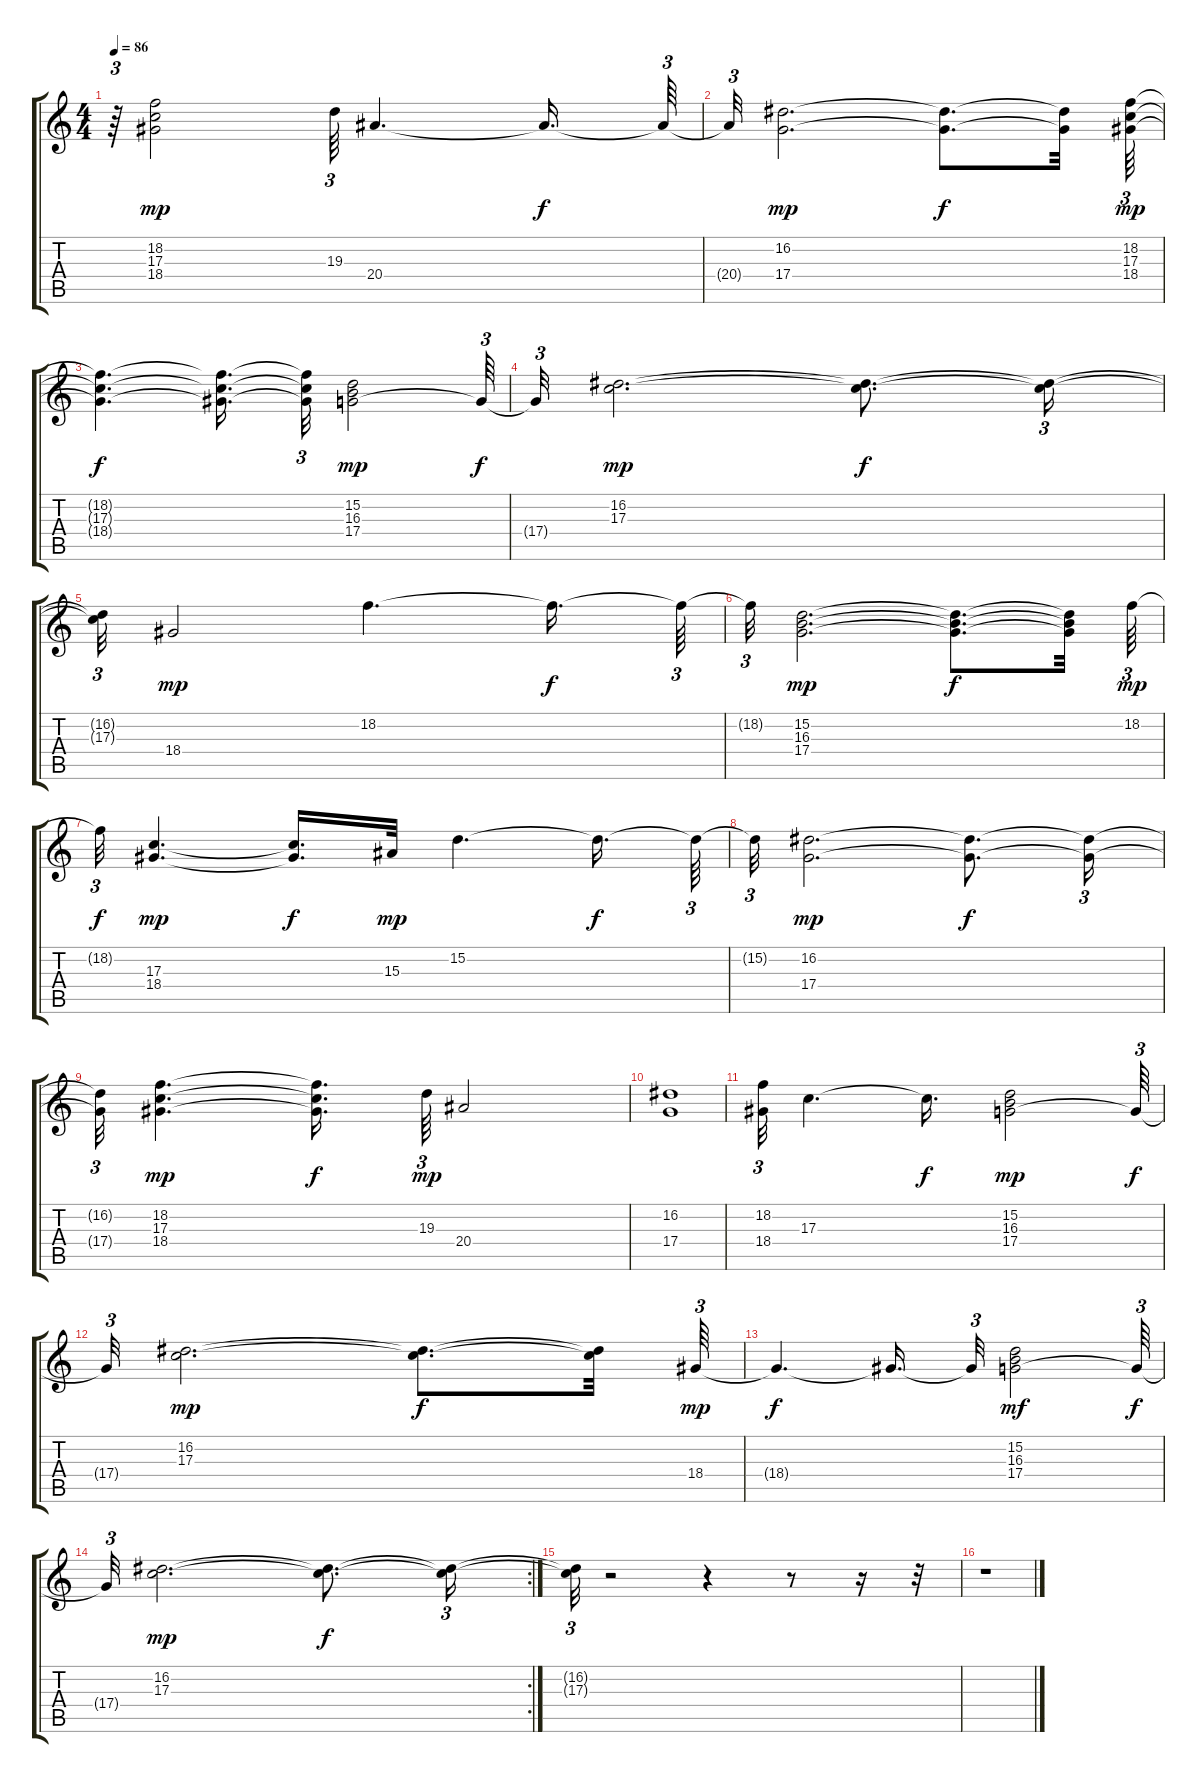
\track "" {instrument stringensemble2}
\staff {score tabs}
\tuning (E4 B3 G3 D3 A2 E2) {hide}
\ts (4 4)
\tempo 86
\clef g2
\ks c
r.64{tu (3 2) dy f} (18.2 17.3 18.4).2{dy mp} 19.3.64{tu (3 2)} 20.4.4{d} 20.4{t}.16{d dy f} 20.4{t}.64{tu (3 2)} |
20.4{t}.32{tu (3 2)} (16.2 17.4).2{d dy mp} (16.2{t} 17.4{t}).8{d dy f} (16.2{t} 17.4{t}).32 (18.2 17.3 18.4).64{tu (3 2) dy mp} |
(18.2{t} 17.3{t} 18.4{t}).4{d dy f} (18.2{t} 17.3{t} 18.4{t}).16{d} (18.2{t} 17.3{t} 18.4{t}).32{tu (3 2)} (15.2 16.3 17.4).2{dy mp} 17.4{t}.64{tu (3 2) dy f} |
17.4{t}.32{tu (3 2)} (16.2 17.3).2{d dy mp} (16.2{t} 17.3{t}).8{d dy f} (16.2{t} 17.3{t}).16{tu (3 2)} |
(16.2{t} 17.3{t}).32{tu (3 2)} 18.4.2{dy mp} 18.2.4{d} 18.2{t}.16{d dy f} 18.2{t}.64{tu (3 2)} |
18.2{t}.32{tu (3 2)} (15.2 16.3 17.4).2{d dy mp} (15.2{t} 16.3{t} 17.4{t}).8{d dy f} (15.2{t} 16.3{t} 17.4{t}).32 18.2.64{tu (3 2) dy mp} |
18.2{t}.32{tu (3 2) dy f} (17.3 18.4).4{d dy mp} (17.3{t} 18.4{t}).16{d dy f} 15.3.32{dy mp} 15.2.4{d} 15.2{t}.16{d dy f} 15.2{t}.64{tu (3 2)} |
15.2{t}.32{tu (3 2)} (16.2 17.4).2{d dy mp} (16.2{t} 17.4{t}).8{d dy f} (16.2{t} 17.4{t}).16{tu (3 2)} |
(16.2{t} 17.4{t}).32{tu (3 2)} (18.2 17.3 18.4).4{d dy mp} (18.2{t} 17.3{t} 18.4{t}).16{d dy f} 19.3.64{tu (3 2) dy mp} 20.4.2 |
(16.2 17.4).1 |
(18.2 18.4).32{tu (3 2)} 17.3.4{d} 17.3{t}.16{d dy f} (15.2 16.3 17.4).2{dy mp} 17.4{t}.64{tu (3 2) dy f} |
17.4{t}.32{tu (3 2)} (16.2 17.3).2{d dy mp} (16.2{t} 17.3{t}).8{d dy f} (16.2{t} 17.3{t}).32 18.4.64{tu (3 2) dy mp} |
18.4{t}.4{d dy f} 18.4{t}.16{d} 18.4{t}.32{tu (3 2)} (15.2 16.3 17.4).2{dy mf} 17.4{t}.64{tu (3 2) dy f} |
\rc 2
17.4{t}.32{tu (3 2)} (16.2 17.3).2{d dy mp} (16.2{t} 17.3{t}).8{d dy f} (16.2{t} 17.3{t}).16{tu (3 2)} |
(16.2{t} 17.3{t}).32{tu (3 2)} r.2 r.4 r.8 r.16 r.32 |
r.1
